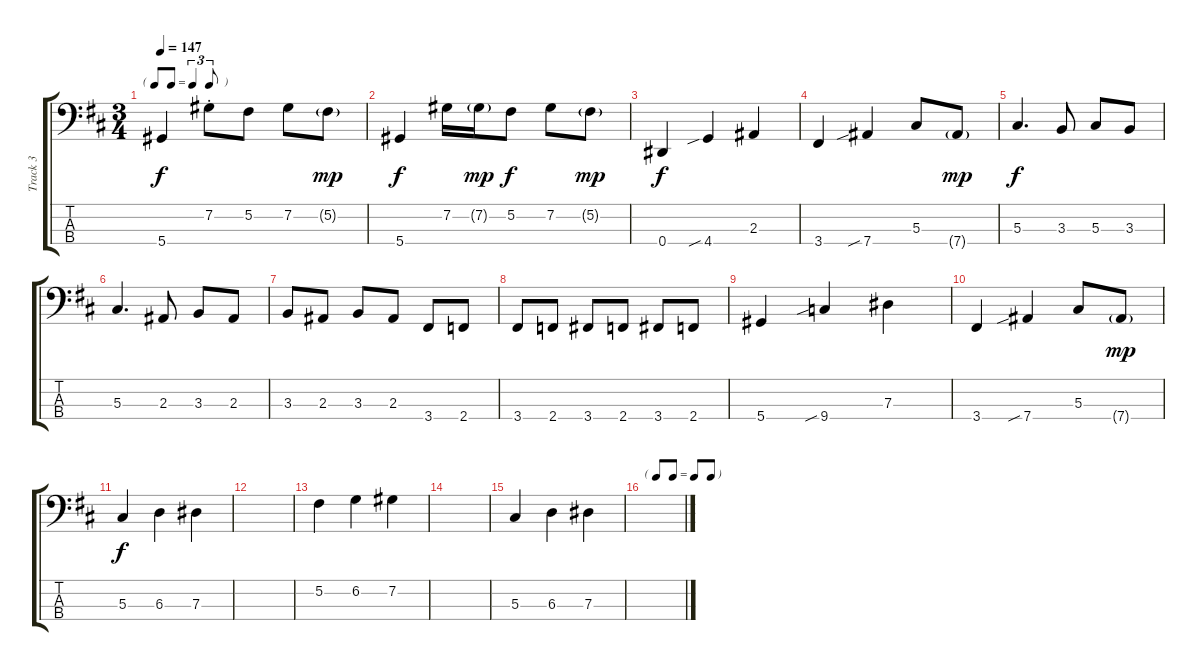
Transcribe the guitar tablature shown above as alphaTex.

\track ("Track 3" "Track 3") {instrument electricbassfinger}
\staff {score tabs}
\tuning (Gb2 Db2 Ab1 Eb1) {hide}
\ts (3 4)
\tf triplet8th
\tempo 147
\clef f4
\ks d
5.4.4{dy f} 7.2{st}.8 5.2.8 7.2.8 5.2{g}.8{dy mp} |
5.4.4{dy f} 7.2.16 7.2{g}.16{dy mp} 5.2.8{dy f} 7.2.8 5.2{g}.8{dy mp} |
0.4.4{dy f} 4.4{sib}.4 2.3.4 |
3.4.4 7.4{sib}.4 5.3.8 7.4{g}.8{dy mp} |
5.3.4{d dy f} 3.3.8 5.3.8 3.3.8 |
5.3.4{d} 2.3.8 3.3.8 2.3.8 |
3.3.8 2.3.8 3.3.8 2.3.8 3.4.8 2.4.8 |
3.4.8 2.4.8 3.4.8 2.4.8 3.4.8 2.4.8 |
5.4.4 9.4{sib}.4 7.3.4 |
3.4.4 7.4{sib}.4 5.3.8 7.4{g}.8{dy mp} |
5.3.4{dy f} 6.3.4 7.3.4 |
|
5.2.4 6.2.4 7.2.4 |
|
5.3.4 6.3.4 7.3.4 |
\tf none
